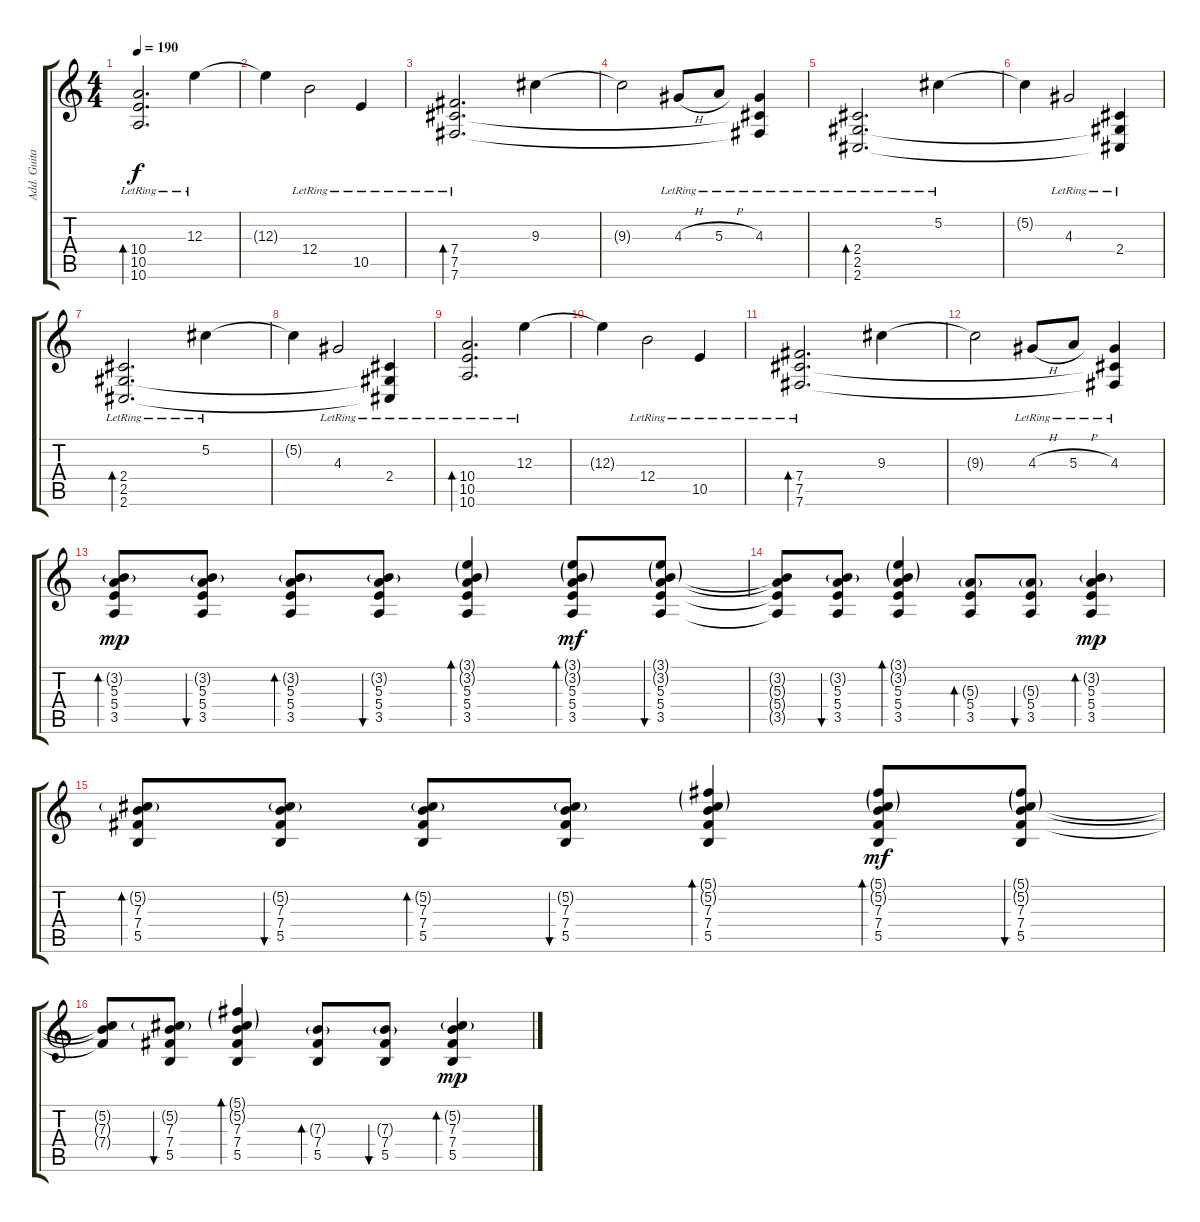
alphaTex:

\track ("Add. Guitar" "Add. Guita") {instrument overdrivenguitar}
\staff {score tabs}
\tuning (Db4 Ab3 E3 B2 Gb2 B1) {hide}
\ts (4 4)
\tempo 190
\clef g2
\ks c
(10.4{lr} 10.5{lr} 10.6{lr}).2{d bd 480 dy f} 12.3{lr}.4 |
12.3{t}.4 12.4{lr}.2 10.5{lr}.4 |
(7.4{lr} 7.5{lr} 7.6{lr}).2{d bd 480} 9.3.4 |
9.3{t}.2 4.3{h lr}.8 5.3{h lr}.8 (4.3{lr} 7.5{t} 7.6{t}).4 |
(2.4{lr} 2.5{lr} 2.6{lr}).2{d bd 480} 5.2{lr}.4 |
5.2{t}.4 4.3{lr}.2 (2.4{lr} 2.5{t} 2.6{t}).4 |
(2.4{lr} 2.5{lr} 2.6{lr}).2{d bd 120} 5.2{lr}.4 |
5.2{t}.4 4.3{lr}.2 (2.4{lr} 2.5{t} 2.6{t}).4 |
(10.4{lr} 10.5{lr} 10.6{lr}).2{d bd 480} 12.3{lr}.4 |
12.3{t}.4 12.4{lr}.2 10.5{lr}.4 |
(7.4{lr} 7.5{lr} 7.6{lr}).2{d bd 480} 9.3.4 |
9.3{t}.2 4.3{h lr}.8 5.3{h lr}.8 (4.3{lr} 7.5{t} 7.6{t}).4 |
(3.2{g} 5.3 5.4 3.5).8{bd 120 dy mp} (3.2{g} 5.3 5.4 3.5).8{bu 120} (3.2{g} 5.3 5.4 3.5).8{bd 120} (3.2{g} 5.3 5.4 3.5).8{bu 120} (3.1{g} 3.2{g} 5.3 5.4 3.5).4{bd 120} (3.1{g} 3.2{g} 5.3 5.4 3.5).8{bd 120 dy mf} (3.1{g} 3.2{g} 5.3 5.4 3.5).8{bu 120} |
(3.2{t} 5.3{t} 5.4{t} 3.5{t}).8 (3.2{g} 5.3 5.4 3.5).8{bu 120} (3.1{g} 3.2{g} 5.3 5.4 3.5).4{bd 120} (5.3{g} 5.4 3.5).8{bd 120} (5.3{g} 5.4 3.5).8{bu 120} (3.2{g} 5.3 5.4 3.5).4{bd 120 dy mp} |
(5.2{g} 7.3 7.4 5.5).8{bd 120} (5.2{g} 7.3 7.4 5.5).8{bu 120} (5.2{g} 7.3 7.4 5.5).8{bd 120} (5.2{g} 7.3 7.4 5.5).8{bu 120} (5.1{g} 5.2{g} 7.3 7.4 5.5).4{bd 120} (5.1{g} 5.2{g} 7.3 7.4 5.5).8{bd 120 dy mf} (5.1{g} 5.2{g} 7.3 7.4 5.5).8{bu 120} |
(5.2{t} 7.3{t} 7.4{t}).8 (5.2{g} 7.3 7.4 5.5).8{bu 120} (5.1{g} 5.2{g} 7.3 7.4 5.5).4{bd 120} (7.3{g} 7.4 5.5).8{bd 120} (7.3{g} 7.4 5.5).8{bu 120} (5.2{g} 7.3 7.4 5.5).4{bd 120 dy mp}
